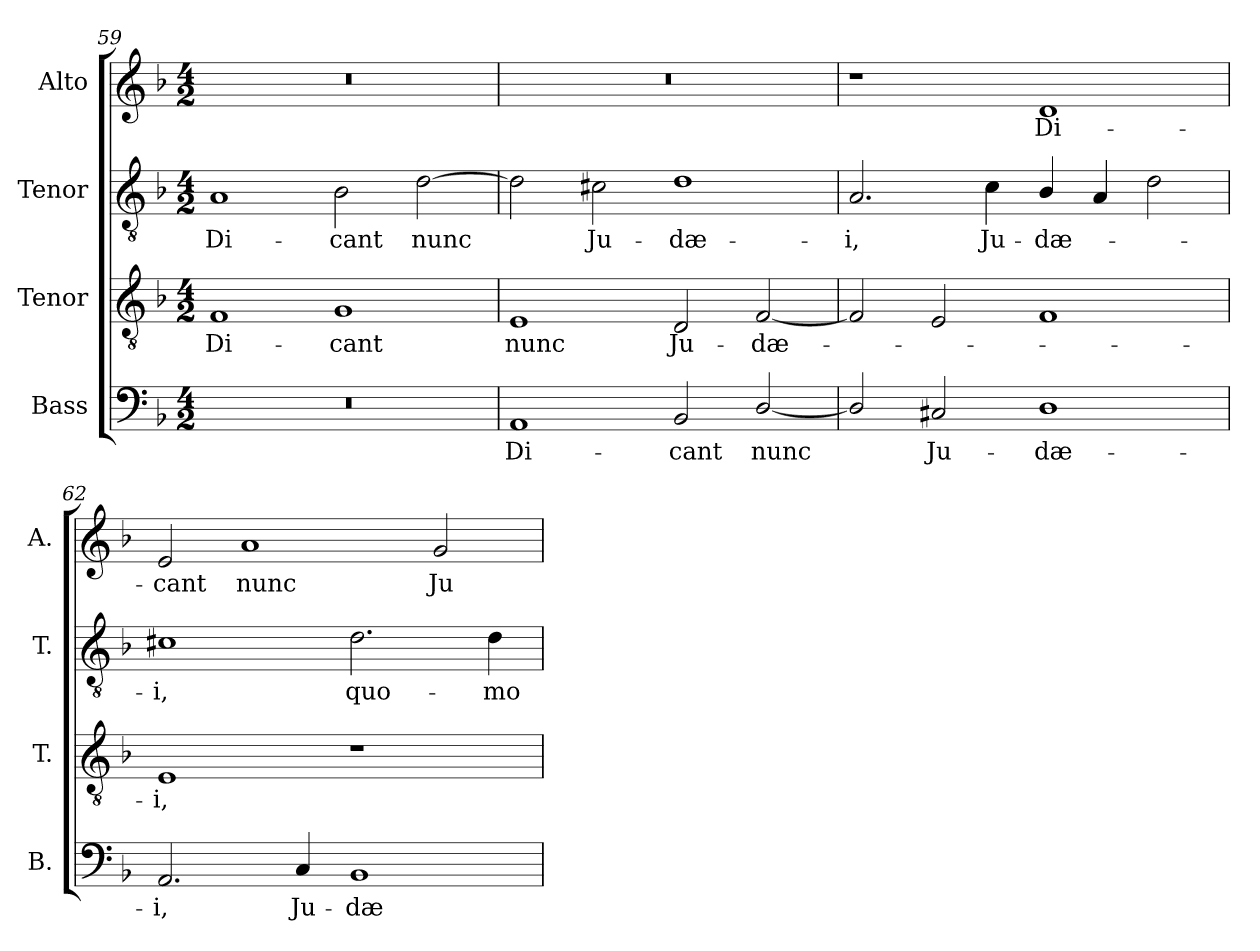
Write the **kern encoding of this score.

**kern	**text	**kern	**text	**kern	**text	**kern	**text
*part4	*part4	*part3	*part3	*part2	*part2	*part1	*part1
*staff4	*staff4	*staff3	*staff3	*staff2	*staff2	*staff1	*staff1
*I"Bass	*	*I"Tenor	*	*I"Tenor	*	*I"Alto	*
*I'B.	*	*I'T.	*	*I'T.	*	*I'A.	*
!!LO:LB:g=z
*clefF4	*	*clefGv2	*	*clefGv2	*	*clefG2	*
*	*	*ITrd7c12	*	*ITrd7c12	*	*	*
*k[b-]	*	*k[b-]	*	*k[b-]	*	*k[b-]	*
*F:	*	*F:	*	*F:	*	*F:	*
*M4/2	*	*M4/2	*	*M4/2	*	*M4/2	*
=59	=59	=59	=59	=59	=59	=59	=59
!LO:N:vis=1	!	!	!	!	!	!	!
!	!	!	!LO:LY:b:color=#000000	!	!	!	!
!	!	!	!	!	!LO:LY:b:color=#000000	!LO:N:vis=1	!
0r	.	1FFi	Di-	1AAi	Di-	0r	.
!	!	!	!LO:LY:b:color=#000000	!	!	!	!
!	!	!	!	!	!LO:LY:b:color=#000000	!	!
.	.	1GGi	-cant	2BB-i\	-cant	.	.
!	!	!	!	!	!LO:LY:b:color=#000000	!	!
.	.	.	.	[2Di\	nunc	.	.
=60	=60	=60	=60	=60	=60	=60	=60
!	!LO:LY:b:color=#000000	!	!	!	!	!	!
!	!	!	!LO:LY:b:color=#000000	!	!	!LO:N:vis=1	!
1AAi	Di-	1EEi	nunc	2Di\]	.	0r	.
!	!	!	!	!	!LO:LY:b:color=#000000	!	!
.	.	.	.	2C#Xi\	Ju-	.	.
!	!LO:LY:b:color=#000000	!	!	!	!	!	!
!	!	!	!LO:LY:b:color=#000000	!	!	!	!
!	!	!	!	!	!LO:LY:b:color=#000000	!	!
2BB-i/	-cant	2DDi/	Ju-	1Di	-dæ-	.	.
!	!LO:LY:b:color=#000000	!	!	!	!	!	!
!	!	!	!LO:LY:b:color=#000000	!	!	!	!
[2Di/	nunc	[2FFi/	-dæ-	.	.	.	.
=61	=61	=61	=61	=61	=61	=61	=61
!	!	!	!	!	!LO:LY:b:color=#000000	!	!
2Di/]	.	2FFi/]	.	2.AAi/	-i,	1r	.
!	!LO:LY:b:color=#000000	!	!	!	!	!	!
2C#Xi/	Ju-	2EEi/	.	.	.	.	.
!	!	!	!	!	!LO:LY:b:color=#000000	!	!
.	.	.	.	4Ci\	Ju-	.	.
!	!LO:LY:b:color=#000000	!	!	!	!	!	!
!	!	!	!	!	!LO:LY:b:color=#000000	!	!
!	!	!	!	!	!	!	!LO:LY:b:color=#000000
1Di	-dæ-	1FFi	.	4BB-i/	-dæ-	1di	Di-
.	.	.	.	4AAi/	.	.	.
.	.	.	.	2Di\	.	.	.
=62	=62	=62	=62	=62	=62	=62	=62
!	!LO:LY:b:color=#000000	!	!	!	!	!	!
!	!	!	!LO:LY:b:color=#000000	!	!	!	!
!	!	!	!	!	!LO:LY:b:color=#000000	!	!
!	!	!	!	!	!	!	!LO:LY:b:color=#000000
2.AAi/	-i,	1EEi	-i,	1C#Xi	-i,	2ei/	-cant
!	!	!	!	!	!	!	!LO:LY:b:color=#000000
.	.	.	.	.	.	1ai	nunc
!	!LO:LY:b:color=#000000	!	!	!	!	!	!
4Ci/	Ju-	.	.	.	.	.	.
!	!LO:LY:b:color=#000000	!	!	!	!	!	!
!	!	!	!	!	!LO:LY:b:color=#000000	!	!
1BB-i	-dæ-	1r	.	2.Di\	quo-	.	.
!	!	!	!	!	!	!	!LO:LY:b:color=#000000
.	.	.	.	.	.	2gi/	Ju-
!	!	!	!	!	!LO:LY:b:color=#000000	!	!
.	.	.	.	4Di\	-mo-	.	.
=	=	=	=	=	=	=	=
*-	*-	*-	*-	*-	*-	*-	*-
